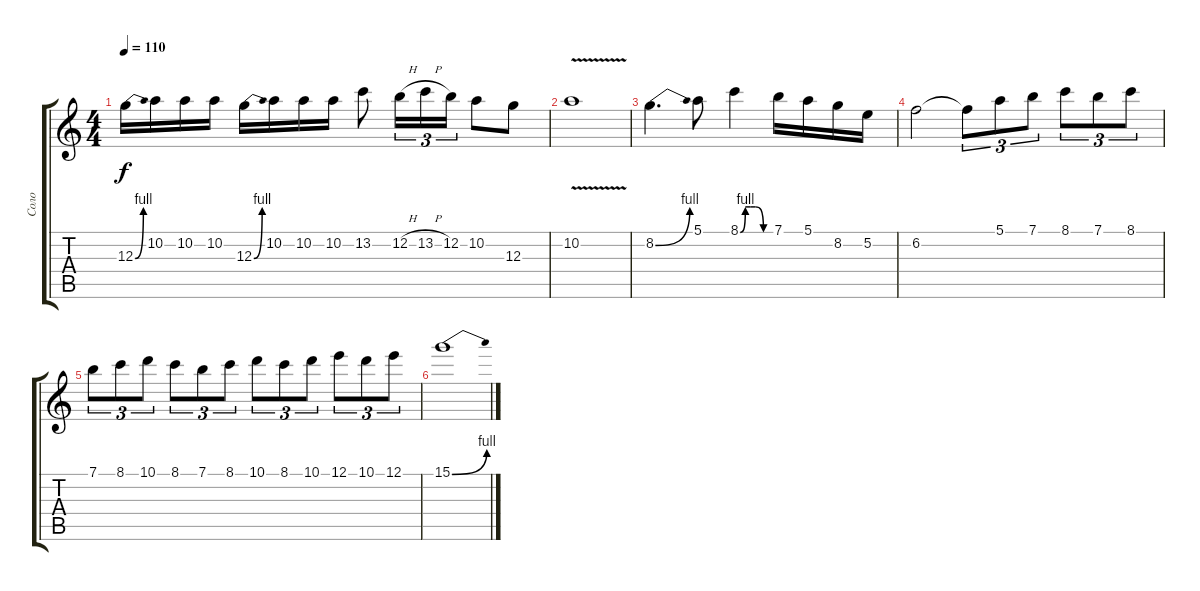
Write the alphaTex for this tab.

\track ("Соло" "Соло") {instrument distortionguitar}
\staff {score tabs}
\tuning (E4 B3 G3 D3 A2 E2) {hide}
\ts (4 4)
\tempo 110
\clef g2
\ks c
12.3{be (bend 0 0 60 4)}.16{dy f} 10.2.16 10.2.16 10.2.16 12.3{be (bend 0 0 60 4)}.16 10.2.16 10.2.16 10.2.16 13.2.8 12.2{h}.16{tu (3 2)} 13.2{h}.16{tu (3 2)} 12.2.16{tu (3 2)} 10.2.8 12.3.8 |
10.2{v}.1 |
8.2{be (bend 0 0 60 4)}.4{d volume 12} 5.1.8 8.1{be (custom 0 0 10 4 20 4 30 4 46 0 60 0)}.4 7.1.16 5.1.16 8.2.16 5.2.16 |
6.2.2 6.2{t}.8{tu (3 2)} 5.1.8{tu (3 2)} 7.1.8{tu (3 2)} 8.1.8{tu (3 2)} 7.1.8{tu (3 2)} 8.1.8{tu (3 2)} |
7.1.8{tu (3 2)} 8.1.8{tu (3 2)} 10.1.8{tu (3 2)} 8.1.8{tu (3 2)} 7.1.8{tu (3 2)} 8.1.8{tu (3 2)} 10.1.8{tu (3 2)} 8.1.8{tu (3 2)} 10.1.8{tu (3 2)} 12.1.8{tu (3 2)} 10.1.8{tu (3 2)} 12.1.8{tu (3 2)} |
15.1{be (bend 0 0 60 4)}.1
